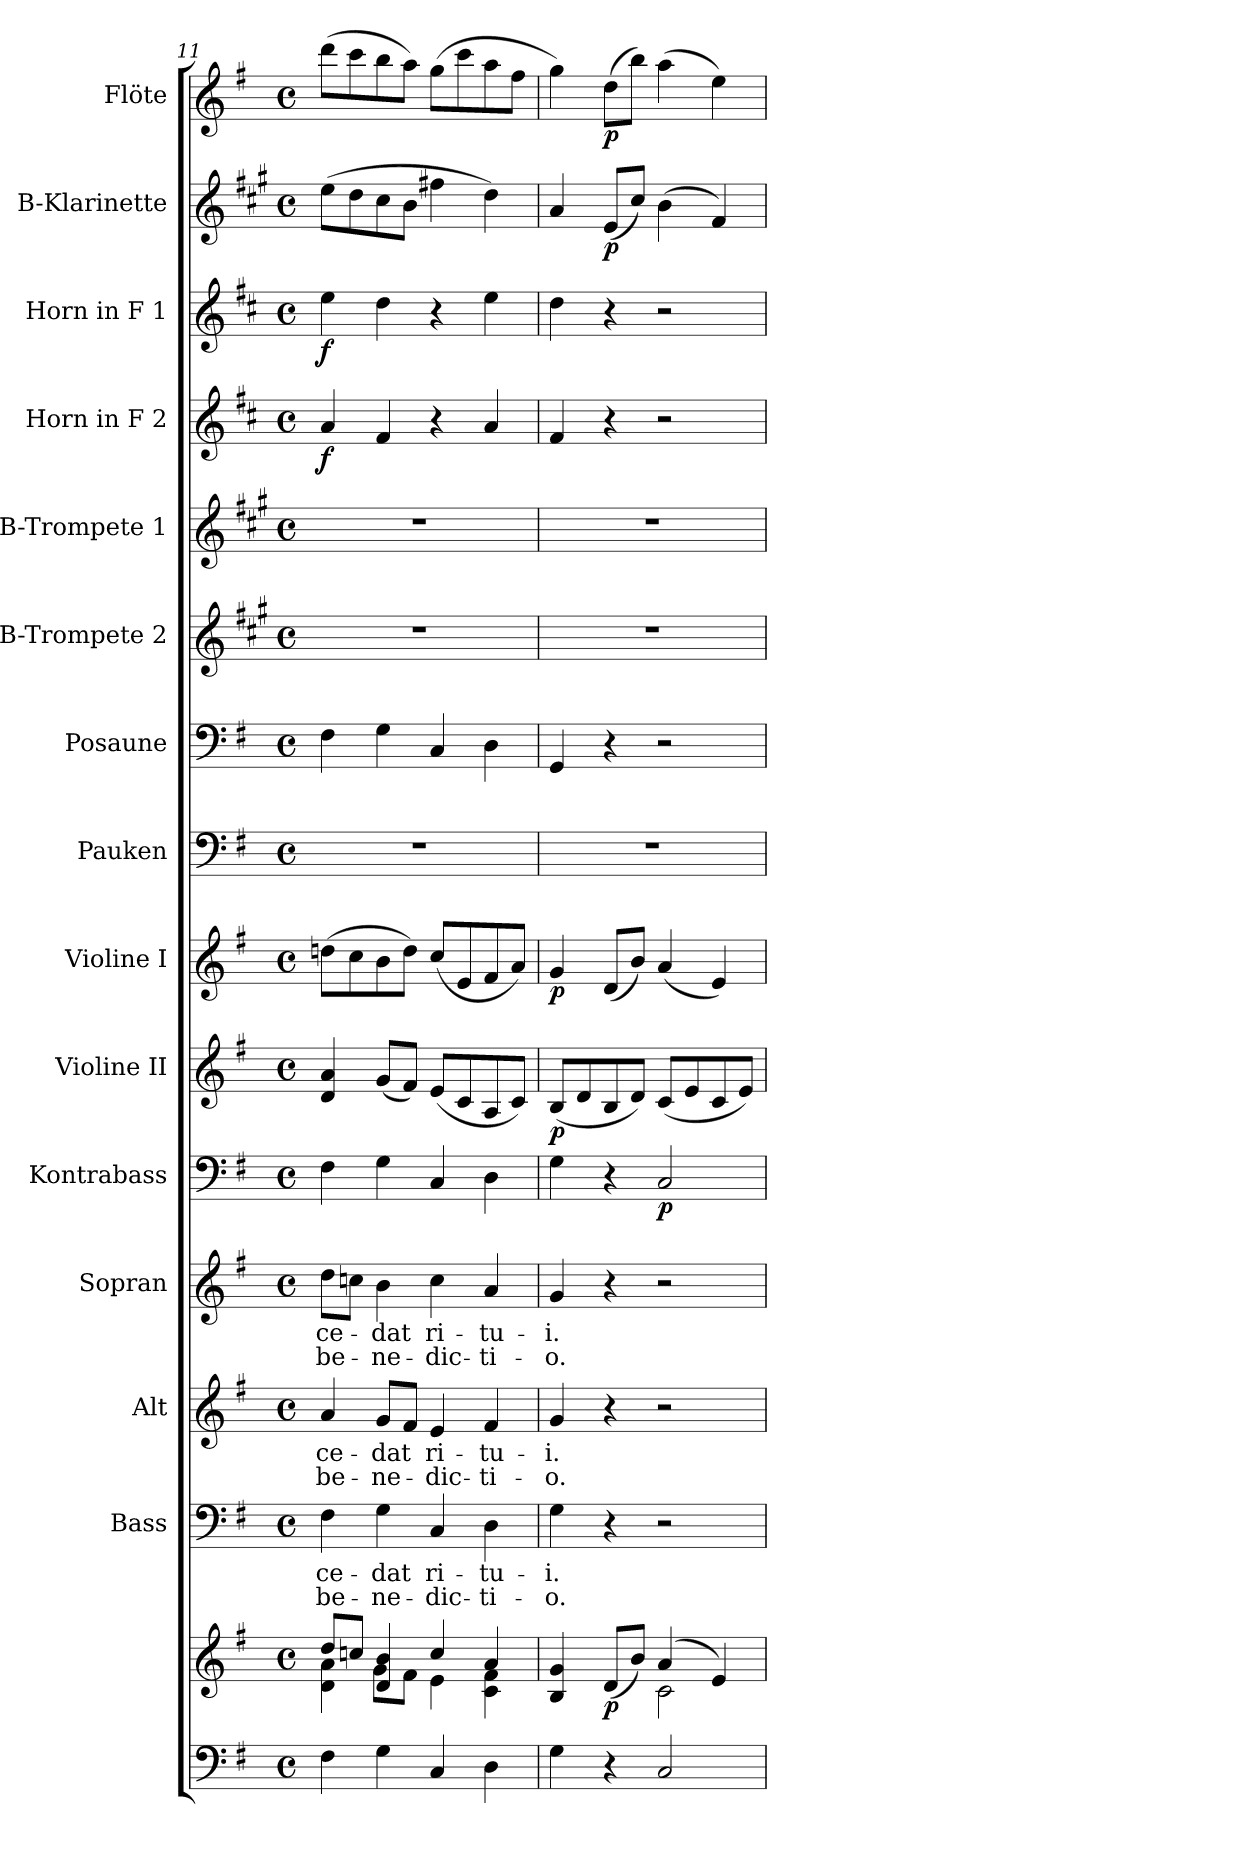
**kern	**kern	**dynam	**kern	**text	**text	**kern	**text	**text	**kern	**text	**text	**kern	**dynam	**kern	**dynam	**kern	**dynam	**kern	**kern	**kern	**kern	**kern	**dynam	**kern	**dynam	**kern	**dynam	**kern	**dynam
*part15	*part15	*part15	*part14	*part14	*part14	*part13	*part13	*part13	*part12	*part12	*part12	*part11	*part11	*part10	*part10	*part9	*part9	*part8	*part7	*part6	*part5	*part4	*part4	*part3	*part3	*part2	*part2	*part1	*part1
*staff16	*staff15	*staff15/16	*staff14	*staff14	*staff14	*staff13	*staff13	*staff13	*staff12	*staff12	*staff12	*staff11	*staff11	*staff10	*staff10	*staff9	*staff9	*staff8	*staff7	*staff6	*staff5	*staff4	*staff4	*staff3	*staff3	*staff2	*staff2	*staff1	*staff1
*	*	*	*I"Bass	*	*	*I"Alt	*	*	*I"Sopran	*	*	*I"Kontrabass	*	*I"Violine II	*	*I"Violine I	*	*I"Pauken	*I"Posaune	*I"B-Trompete 2	*I"B-Trompete 1	*I"Horn in F 2	*	*I"Horn in F 1	*	*I"B-Klarinette	*	*I"Flöte	*
*	*	*	*I'B.	*	*	*I'A.	*	*	*I'S.	*	*	*I'Kb.	*	*I'Vl. II	*	*I'Vl. I	*	*I'Pk.	*I'Pos.	*I'B Trp. 2	*I'B Trp. 1	*	*	*	*	*I'B Kl.	*	*I'Fl.	*
*clefF4	*clefG2	*	*clefF4	*	*	*clefG2	*	*	*clefG2	*	*	*clefF4	*	*clefG2	*	*clefG2	*	*clefF4	*clefF4	*clefG2	*clefG2	*clefG2	*	*clefG2	*	*clefG2	*	*clefG2	*
*	*	*	*	*	*	*	*	*	*	*	*	*ITrd7c12	*	*	*	*	*	*	*	*ITrd1c2	*ITrd1c2	*ITrd4c7	*	*ITrd4c7	*	*ITrd1c2	*	*	*
*k[f#]	*k[f#]	*	*k[f#]	*	*	*k[f#]	*	*	*k[f#]	*	*	*k[f#]	*	*k[f#]	*	*k[f#]	*	*k[f#]	*k[f#]	*k[f#]	*k[f#]	*k[f#]	*	*k[f#]	*	*k[f#]	*	*k[f#]	*
*G:	*G:	*	*G:	*	*	*G:	*	*	*G:	*	*	*G:	*	*G:	*	*G:	*	*G:	*G:	*G:	*G:	*G:	*	*G:	*	*G:	*	*G:	*
*M4/4	*M4/4	*	*M4/4	*	*	*M4/4	*	*	*M4/4	*	*	*M4/4	*	*M4/4	*	*M4/4	*	*M4/4	*M4/4	*M4/4	*M4/4	*M4/4	*	*M4/4	*	*M4/4	*	*M4/4	*
*met(c)	*met(c)	*	*met(c)	*	*	*met(c)	*	*	*met(c)	*	*	*met(c)	*	*met(c)	*	*met(c)	*	*met(c)	*met(c)	*met(c)	*met(c)	*met(c)	*	*met(c)	*	*met(c)	*	*met(c)	*
=11	=11	=11	=11	=11	=11	=11	=11	=11	=11	=11	=11	=11	=11	=11	=11	=11	=11	=11	=11	=11	=11	=11	=11	=11	=11	=11	=11	=11	=11
*	*^	*	*	*	*	*	*	*	*	*	*	*	*	*	*	*	*	*	*	*	*	*	*	*	*	*	*	*	*
!	!	!	!	!	!LO:LY:b	!LO:LY:b	!	!LO:LY:b	!LO:LY:b	!	!LO:LY:b	!LO:LY:b	!	!	!	!	!	!	!	!	!	!	!	!LO:DY:b	!	!LO:DY:b	!	!	!	!
4F#\	8dd/L	4d\ 4a\	.	4F#\	ce-	be-	4a/	ce-	be-	8dd\L	ce-	be-	4FF#\	.	4d/ 4a/	.	(>8ddn\L	.	1r	4F#\	1r	1r	4d/	f	4a\	f	(>8dd\L	.	(>8ddd\L	.
.	8ccn/J	.	.	.	.	.	.	.	.	8ccn\J	.	.	.	.	.	.	8cc\	.	.	.	.	.	.	.	.	.	8cc\	.	8ccc\	.
!	!	!	!	!	!LO:LY:b	!LO:LY:b	!	!LO:LY:b	!LO:LY:b	!	!LO:LY:b	!LO:LY:b	!	!	!	!	!	!	!	!	!	!	!	!	!	!	!	!	!	!
4G\	4d/ 4b/	8g\L	.	4G\	-dat	-ne-	8g/L	-dat	-ne-	4b\	-dat	-ne-	4GG\	.	(<8g/L	.	8b\	.	.	4G\	.	.	4B/	.	4g\	.	8b\	.	8bb\	.
.	.	8f#\J	.	.	.	.	8f#/J	.	.	.	.	.	.	.	8f#/J)	.	8dd\J)	.	.	.	.	.	.	.	.	.	8a\J	.	8aa\J)	.
!	!	!	!	!	!LO:LY:b	!LO:LY:b	!	!LO:LY:b	!LO:LY:b	!	!LO:LY:b	!LO:LY:b	!	!	!	!	!	!	!	!	!	!	!	!	!	!	!	!	!	!
4C/	4cc/	4e\	.	4C/	ri-	-dic-	4e/	ri-	-dic-	4cc\	ri-	-dic-	4CC/	.	(<8e/L	.	(<8cc/L	.	.	4C/	.	.	4r	.	4r	.	4een\	.	(>8gg\L	.
.	.	.	.	.	.	.	.	.	.	.	.	.	.	.	8c/	.	8e/	.	.	.	.	.	.	.	.	.	.	.	8ccc\	.
!	!	!	!	!	!LO:LY:b	!LO:LY:b	!	!LO:LY:b	!LO:LY:b	!	!LO:LY:b	!LO:LY:b	!	!	!	!	!	!	!	!	!	!	!	!	!	!	!	!	!	!
4D\	4a/	4c\ 4f#\	.	4D\	-tu-	-ti-	4f#/	-tu-	-ti-	4a/	-tu-	-ti-	4DD\	.	8A/	.	8f#/	.	.	4D\	.	.	4d/	.	4a\	.	4cc\)	.	8aa\	.
.	.	.	.	.	.	.	.	.	.	.	.	.	.	.	8c/J)	.	8a/J)	.	.	.	.	.	.	.	.	.	.	.	8ff#\J	.
=12	=12	=12	=12	=12	=12	=12	=12	=12	=12	=12	=12	=12	=12	=12	=12	=12	=12	=12	=12	=12	=12	=12	=12	=12	=12	=12	=12	=12	=12	=12
!	!	!	!	!	!LO:LY:b	!LO:LY:b	!	!LO:LY:b	!LO:LY:b	!	!LO:LY:b	!LO:LY:b	!	!	!	!LO:DY:b	!	!LO:DY:b	!	!	!	!	!	!	!	!	!	!	!	!
4G\	4B/ 4g/	2ryy	.	4G\	-i.	-o.	4g/	-i.	-o.	4g/	-i.	-o.	4GG\	.	(<8B/L	p	4g/	p	1r	4GG/	1r	1r	4B/	.	4g\	.	4g/	.	4gg\)	.
.	.	.	.	.	.	.	.	.	.	.	.	.	.	.	8d/	.	.	.	.	.	.	.	.	.	.	.	.	.	.	.
!	!	!	!LO:DY:b	!	!	!	!	!	!	!	!	!	!	!	!	!	!	!	!	!	!	!	!	!	!	!	!	!LO:DY:b	!	!LO:DY:b
4r	(<8d/L	.	p	4r	.	.	4r	.	.	4r	.	.	4r	.	8B/	.	(<8d/L	.	.	4r	.	.	4r	.	4r	.	(<8d/L	p	(>8dd\L	p
.	8b/J)	.	.	.	.	.	.	.	.	.	.	.	.	.	8d/J)	.	8b/J)	.	.	.	.	.	.	.	.	.	8b/J)	.	8bb\J)	.
!	!	!	!	!	!	!	!	!	!	!	!	!	!	!LO:DY:b	!	!	!	!	!	!	!	!	!	!	!	!	!	!	!	!
2C/	(4a/	2c\	.	2r	.	.	2r	.	.	2r	.	.	2CC/	p	(<8c/L	.	(<4a/	.	.	2r	.	.	2r	.	2r	.	(>4a\	.	(>4aa\	.
.	.	.	.	.	.	.	.	.	.	.	.	.	.	.	8e/	.	.	.	.	.	.	.	.	.	.	.	.	.	.	.
.	4e/)	.	.	.	.	.	.	.	.	.	.	.	.	.	8c/	.	4e/)	.	.	.	.	.	.	.	.	.	4e/)	.	4ee\)	.
.	.	.	.	.	.	.	.	.	.	.	.	.	.	.	8e/J)	.	.	.	.	.	.	.	.	.	.	.	.	.	.	.
*	*v	*v	*	*	*	*	*	*	*	*	*	*	*	*	*	*	*	*	*	*	*	*	*	*	*	*	*	*	*	*
=	=	=	=	=	=	=	=	=	=	=	=	=	=	=	=	=	=	=	=	=	=	=	=	=	=	=	=	=	=
*-	*-	*-	*-	*-	*-	*-	*-	*-	*-	*-	*-	*-	*-	*-	*-	*-	*-	*-	*-	*-	*-	*-	*-	*-	*-	*-	*-	*-	*-
